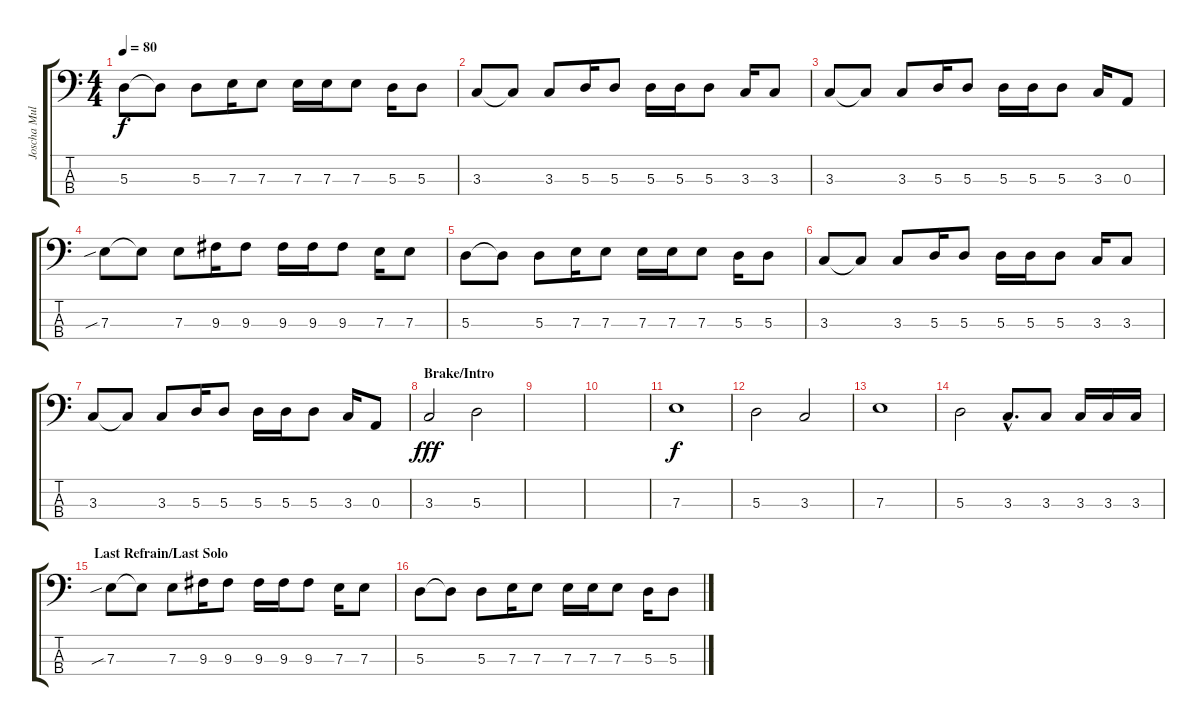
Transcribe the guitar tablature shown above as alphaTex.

\track ("Joscha Mulorz" "Joscha Mul") {instrument electricbassfinger}
\staff {score tabs}
\tuning (G2 D2 A1 E1) {hide}
\ts (4 4)
\tempo 80
\clef f4
\ks c
5.3.8{dy f} 5.3{t}.8 5.3.8 7.3.16 7.3.8 7.3.16 7.3.16 7.3.8 5.3.16 5.3.8 |
3.3.8 3.3{t}.8 3.3.8 5.3.16 5.3.8 5.3.16 5.3.16 5.3.8 3.3.16 3.3.8 |
3.3.8 3.3{t}.8 3.3.8 5.3.16 5.3.8 5.3.16 5.3.16 5.3.8 3.3.16 0.3.8 |
7.3{sib}.8 7.3{t}.8 7.3.8 9.3.16 9.3.8 9.3.16 9.3.16 9.3.8 7.3.16 7.3.8 |
5.3.8 5.3{t}.8 5.3.8 7.3.16 7.3.8 7.3.16 7.3.16 7.3.8 5.3.16 5.3.8 |
3.3.8 3.3{t}.8 3.3.8 5.3.16 5.3.8 5.3.16 5.3.16 5.3.8 3.3.16 3.3.8 |
3.3.8 3.3{t}.8 3.3.8 5.3.16 5.3.8 5.3.16 5.3.16 5.3.8 3.3.16 0.3.8 |
\section ("" "Brake/Intro")
3.3.2{dy fff} 5.3.2 |
|
|
7.3.1{dy f} |
5.3.2 3.3.2 |
7.3.1 |
5.3.2 3.3{hac}.8{d} 3.3.8 3.3.16 3.3.16 3.3.16 |
\section ("" "Last Refrain/Last Solo")
7.3{sib}.8 7.3{t}.8 7.3.8 9.3.16 9.3.8 9.3.16 9.3.16 9.3.8 7.3.16 7.3.8 |
5.3.8 5.3{t}.8 5.3.8 7.3.16 7.3.8 7.3.16 7.3.16 7.3.8 5.3.16 5.3.8
